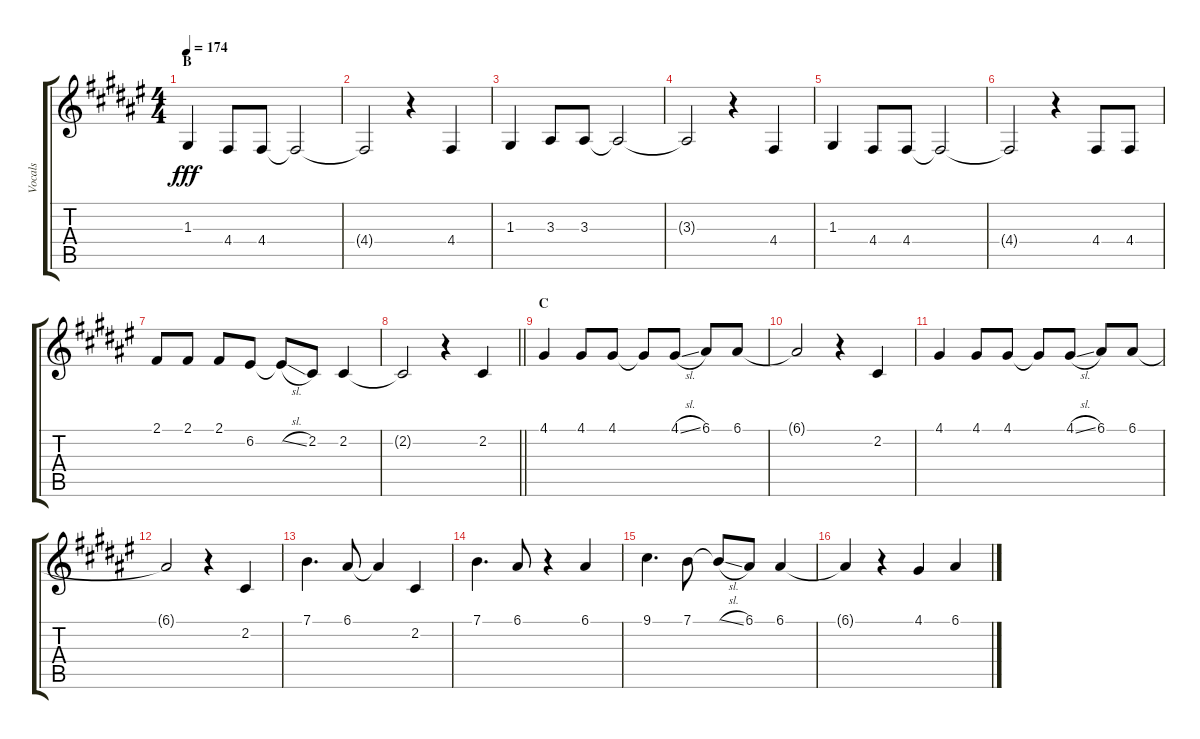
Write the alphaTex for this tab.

\track ("Vocals" "Vocals") {instrument voiceoohs}
\staff {score tabs}
\tuning (E4 B3 G3 D3 A2 E2) {hide}
\ts (4 4)
\section ("" "B")
\tempo 174
\clef g2
\ks f#
1.3.4{dy fff} 4.4.8 4.4.8 4.4{t}.2 |
4.4{t}.2 r.4 4.4.4 |
1.3.4 3.3.8 3.3.8 3.3{t}.2 |
3.3{t}.2 r.4 4.4.4 |
1.3.4 4.4.8 4.4.8 4.4{t}.2 |
4.4{t}.2 r.4 4.4.8 4.4.8 |
2.1.8 2.1.8 2.1.8 6.2.8 6.2{sl t}.8 2.2.8 2.2.4 |
\barLineRight lightlight
2.2{t}.2 r.4 2.2.4 |
\section ("" "C")
4.1.4 4.1.8 4.1.8 4.1{t}.8 4.1{sl}.8 6.1.8 6.1.8 |
6.1{t}.2 r.4 2.2.4 |
4.1.4 4.1.8 4.1.8 4.1{t}.8 4.1{sl}.8 6.1.8 6.1.8 |
6.1{t}.2 r.4 2.2.4 |
7.1.4{d} 6.1.8 6.1{t}.4 2.2.4 |
7.1.4{d} 6.1.8 r.4 6.1.4 |
9.1.4{d} 7.1.8 7.1{sl t}.8 6.1.8 6.1.4 |
6.1{t}.4 r.4 4.1.4 6.1.4
